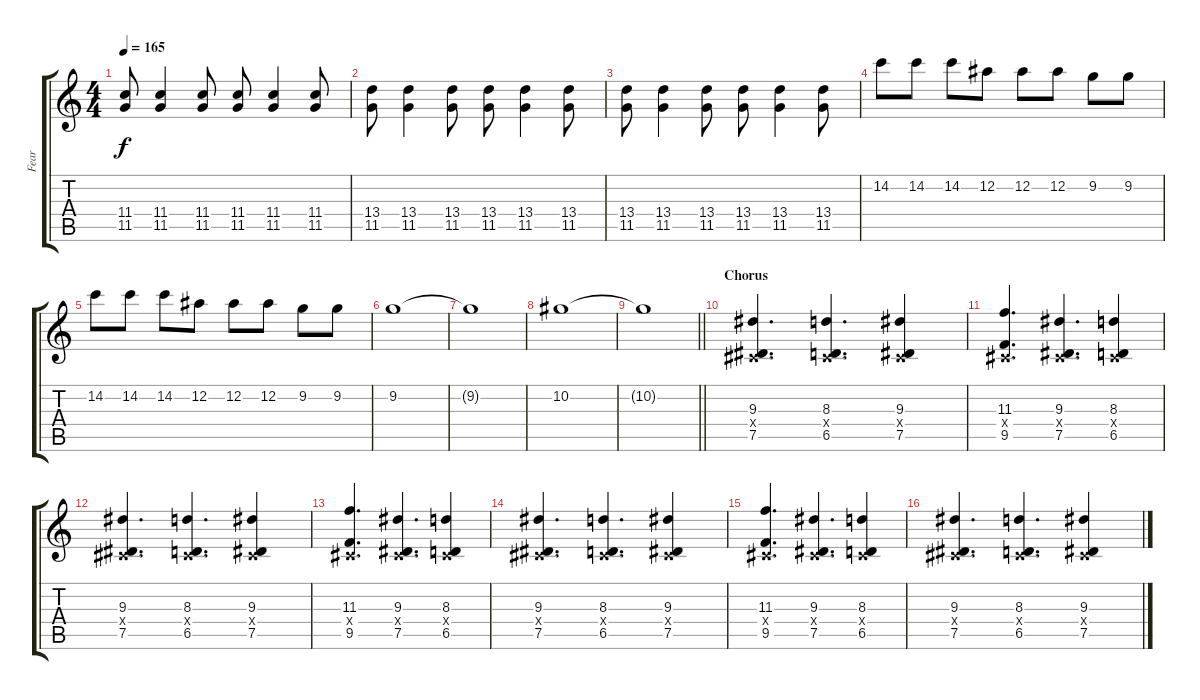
\track ("Fear" "Fear") {instrument distortionguitar}
\staff {score tabs}
\tuning (Eb4 Bb3 Gb3 Db3 Ab2 Eb2) {hide}
\ts (4 4)
\tempo 165
\clef g2
\ks c
(11.4 11.5).8{dy f} (11.4 11.5).4 (11.4 11.5).8 (11.4 11.5).8 (11.4 11.5).4 (11.4 11.5).8 |
(13.4 11.5).8 (13.4 11.5).4 (13.4 11.5).8 (13.4 11.5).8 (13.4 11.5).4 (13.4 11.5).8 |
(13.4 11.5).8 (13.4 11.5).4 (13.4 11.5).8 (13.4 11.5).8 (13.4 11.5).4 (13.4 11.5).8 |
14.2.8 14.2.8 14.2.8 12.2.8 12.2.8 12.2.8 9.2.8 9.2.8 |
14.2.8 14.2.8 14.2.8 12.2.8 12.2.8 12.2.8 9.2.8 9.2.8 |
9.2.1 |
9.2{t}.1 |
10.2.1 |
\barLineRight lightlight
10.2{t}.1 |
\section ("" "Chorus")
(9.3 0.4{x} 7.5).4{d} (8.3 0.4{x} 6.5).4{d} (9.3 0.4{x} 7.5).4 |
(11.3 0.4{x} 9.5).4{d} (9.3 0.4{x} 7.5).4{d} (8.3 0.4{x} 6.5).4 |
(9.3 0.4{x} 7.5).4{d} (8.3 0.4{x} 6.5).4{d} (9.3 0.4{x} 7.5).4 |
(11.3 0.4{x} 9.5).4{d} (9.3 0.4{x} 7.5).4{d} (8.3 0.4{x} 6.5).4 |
(9.3 0.4{x} 7.5).4{d} (8.3 0.4{x} 6.5).4{d} (9.3 0.4{x} 7.5).4 |
(11.3 0.4{x} 9.5).4{d} (9.3 0.4{x} 7.5).4{d} (8.3 0.4{x} 6.5).4 |
(9.3 0.4{x} 7.5).4{d} (8.3 0.4{x} 6.5).4{d} (9.3 0.4{x} 7.5).4
